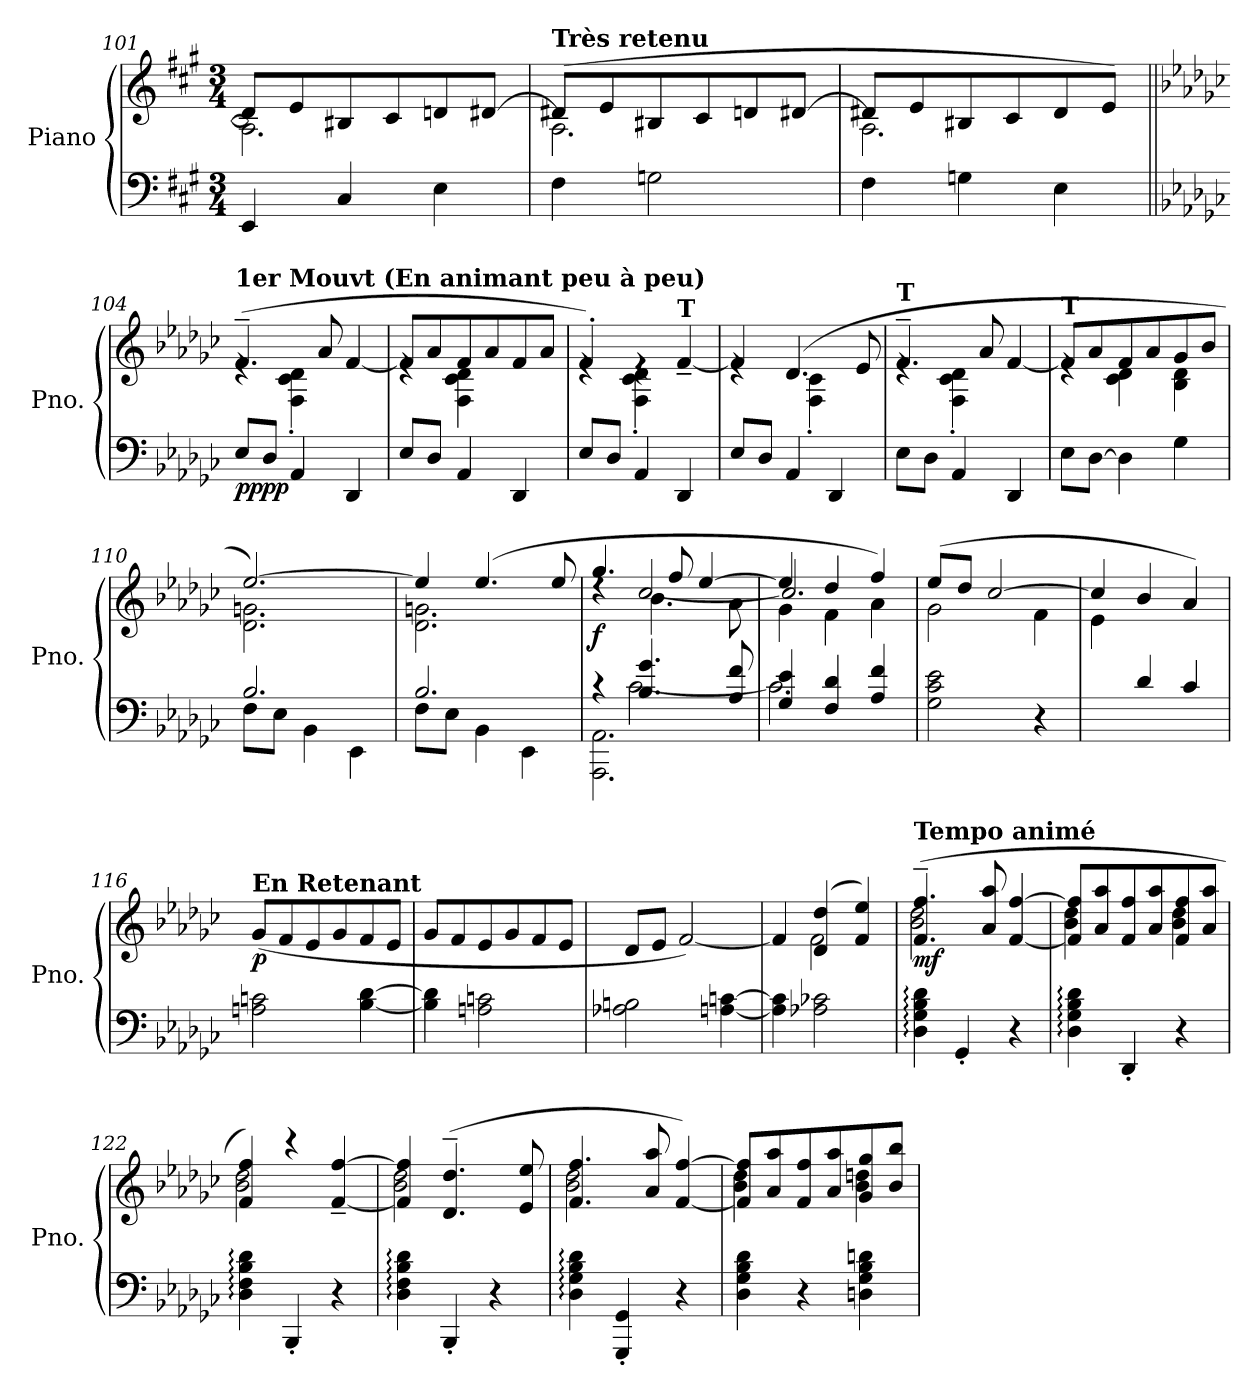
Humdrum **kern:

**kern	**kern	**dynam
*part1	*part1	*part1
*staff2	*staff1	*staff1/2
*I"Piano	*	*
*I'Pno.	*	*
*clefF4	*clefG2	*
*k[f#c#g#]	*k[f#c#g#]	*
*M3/4	*M3/4	*
=101	=101	=101
*	*^	*
4EE/	8d#/L]	2.A\]	.
.	8e/	.	.
4C#/	8B#X/	.	.
.	8c#/	.	.
4E\	8dn/	.	.
.	[8d#X/J	.	.
=102	=102	=102	=102
!	!LO:TX:a:B:t=Très retenu	!	!
!	!	!	!LO:DY:b
4F#\	(>8d#X/L]	2.A\	other-dynamics
.	8e/	.	.
2Gn\	8B#X/	.	.
.	8c#/	.	.
.	8dn/	.	.
.	[8d#X/J	.	.
!!LO:LB:g=z	!!
=103	=103	=103	=103
4F#\	8d#X/L]	2.A\	.
.	8e/	.	.
4Gn\	8B#X/	.	.
.	8c#/	.	.
4E\	8d#/	.	.
.	8e/J)	.	.
=104||	=104||	=104||	=104||
*k[b-e-a-d-g-c-]	*k[b-e-a-d-g-c-]	*	*
!	!LO:TX:a:B:t=1er Mouvt (En animant peu à peu)	!	!
!	!	!	!LO:DY:b=2
!	!	!	!LO:DY:n=1:b
8E-/L	(>4.f~/	4re	pp pp
8D-/J	.	.	.
4AA-/	.	4F\' 4c-\' 4d-\'	.
.	8a-/	.	.
4DD-/	[4f/	4ryy	.
=105	=105	=105	=105
8E-/L	8f/L]	4re	.
8D-/J	8a-/	.	.
4AA-/	8f/	4F\ 4c-\ 4d-\	.
.	8a-/	.	.
4DD-/	8f/	4ryy	.
.	8a-/J	.	.
=106	=106	=106	=106
8E-/L	4f'/)	4re	.
8D-/J	.	.	.
4AA-/	4re	4F\' 4c-\' 4d-\'	.
!	!LO:TX:a:B:t=T	!	!
4DD-/	[4f~/	4ryy	.
=107	=107	=107	=107
8E-/L	4f/]	4re	.
8D-/J	.	.	.
4AA-/	(>4.d-/	4F\' 4c-\'	.
4DD-/	.	4ryy	.
.	8e-/	.	.
!!LO:LB:g=z	!!
=108	=108	=108	=108
!	!LO:TX:a:B:t=T	!	!
8E-\L	4.f~/	4re	.
8D-\J	.	.	.
4AA-/	.	4F\' 4c-\' 4d-\'	.
.	8a-/	.	.
4DD-/	[4f/	4ryy	.
=109	=109	=109	=109
!	!LO:TX:a:B:t=T	!	!
8E-\L	8f/L]	4re	.
[8D-\J	8a-/	.	.
4D-\]	8f/	4c-\ 4d-\	.
.	8a-/	.	.
4G-\	8g-/	4B-\ 4d-\	.
.	8b-/J	.	.
=110	=110	=110	=110
*^	*	*	*
8F\L	2.B-/	[2.ee-/)	2.d-\ 2.gn\	.
8E-\J	.	.	.	.
4BB-\	.	.	.	.
4EE-\	.	.	.	.
=111	=111	=111	=111	=111
8F\L	2.B-/	4ee-/]	2.d-\ 2.gn\	.
8E-\J	.	.	.	.
4BB-\	.	(>4.ee-/	.	.
4EE-\	.	.	.	.
.	.	8ee-/	.	.
=112	=112	=112	=112	=112
*	*^	*	*^	*
!	!	!	!	!	!	!LO:DY:b
4rc	4ryy	2.AAA-\ 2.AA-\	4.gg-i/	4rdd	4ryy	f
4.B-/ 4.g-/	[2c-\	.	.	[2cc-/	4.b-\	.
.	.	.	8ff/	.	.	.
.	.	.	[4ee-/	.	.	.
8A-/ 8f/	.	.	.	.	8a-\	.
*	*v	*v	*	*	*	*
!!LO:LB:g=z	!!	!!
=113	=113	=113	=113	=113	=113
4G-/ 4e-/	2.c-\]	4ee-/]	2.cc-/]	4g-\	.
4F/ 4d-/	.	4dd-/	.	4f\	.
4A-/ 4f/	.	4ff/)	.	4a-\	.
*v	*v	*	*	*	*
*	*	*v	*v	*
=114	=114	=114	=114
2G-\ 2c-\ 2e-\	(>8ee-/L	(<2g-\	.
.	8dd-/J	.	.
.	[2cc-/	.	.
4r	.	4f\	.
=115	=115	=115	=115
*^	*	*	*
4ryy	2.ryy	4cc-/]	4e-\	.
4d-/	.	4b-/	2ryy	.
4c-/)	.	4a-/)	.	.
*v	*v	*	*	*
*	*v	*v	*
=116	=116	=116
!	!LO:TX:a:B:t=En Retenant	!
!	!	!LO:DY:b
2An\ 2cn\	(>8g-/L	p
.	8f/	.
.	8e-/	.
.	8g-/	.
[4B-\ [4d-\	8f/	.
.	8e-/J	.
=117	=117	=117
4B-\] 4d-\]	8g-/L	.
.	8f/	.
2An\ 2cn\	8e-/	.
.	8g-/	.
.	8f/	.
.	8e-/J	.
!!LO:LB:g=z
=118	=118	=118
!	!	!LO:DY:b
2A-X\ 2Bn\	8d-/L	other-dynamics
.	8e-/J	.
.	[2f/)	.
[4An\ [4cn\	.	.
=119	=119	=119
*	*^	*
4An\] 4cn\]	4f/]	4ryy	.
2A-X\ 2c-X\	(>4d-/ 4dd-/	2f\	.
.	4f/ 4ee-/)	.	.
=120	=120	=120	=120
!	!LO:TX:a:B:t=Tempo animé	!	!
!	!	!	!LO:DY:b
4D-\: 4G-\: 4B-\: 4d-\:	(>4.f/~ 4.ff/~	2b-\ 2dd-\	mf
4GG-'/	.	.	.
.	8a-/ 8aa-/	.	.
4r	[4f/ [4ff/	4ryy	.
=121	=121	=121	=121
4D-\: 4G-\: 4B-\: 4d-\:	8f/] 8ff/]L	4b-\ 4dd-\	.
.	8a-/ 8aa-/	.	.
4DD-'/	8f/ 8ff/	4ryy	.
.	8a-/ 8aa-/	.	.
4r	8f/ 8ff/	4b-\ 4dd-\	.
.	8a-/ 8aa-/J	.	.
=122	=122	=122	=122
4D-\: 4F\: 4B-\: 4d-\:	4f/ 4ff/)	2b-\ 2dd-\	.
4BBB-'/	4r	.	.
4r	[4f/~ [4ff/~	4ryy	.
!!LO:PB:g=z	!!
=123	=123	=123	=123
4D-\: 4F\: 4B-\: 4d-\:	4f/] 4ff/]	2b-\ 2dd-\	.
4BBB-'/	(>4.d-/~ 4.dd-/~	.	.
4r	.	4ryy	.
.	8e-/ 8ee-/	.	.
=124	=124	=124	=124
4D-\: 4G-\: 4B-\: 4d-\:	4.f/ 4.ff/	2b-\ 2dd-\	.
4GGG-/' 4GG-/'	.	.	.
.	8a-/ 8aa-/	.	.
4r	[4f/ [4ff/)	4ryy	.
=125	=125	=125	=125
4D-\ 4G-\ 4B-\ 4d-\	8f/] 8ff/]L	4b-\ 4dd-\	.
.	8a-/ 8aa-/	.	.
4r	8f/ 8ff/	4ryy	.
.	8a-/ 8aa-/	.	.
4Dn\ 4G-\ 4B-\ 4dn\	8g-/ 8gg-/	4b-\ 4ddn\	.
.	8b-/ 8bb-/J	.	.
*	*v	*v	*
=	=	=
*-	*-	*-
